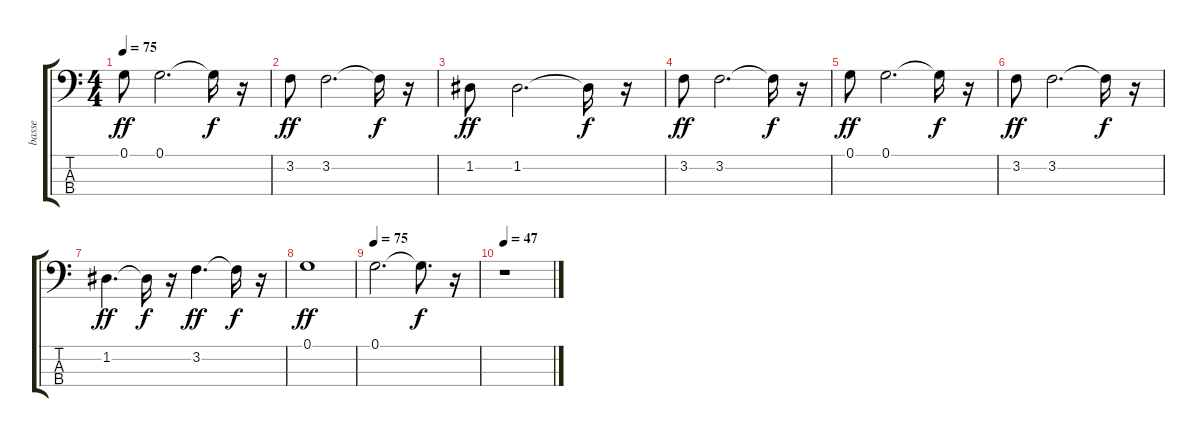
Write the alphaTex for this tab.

\track ("basse" "basse") {instrument electricbassfinger}
\staff {score tabs}
\tuning (G2 D2 A1 E1) {hide}
\ts (4 4)
\tempo 75
\clef f4
\ks c
0.1.8{dy ff} 0.1.2{d} 0.1{t}.16{dy f} r.16 |
3.2.8{dy ff} 3.2.2{d} 3.2{t}.16{dy f} r.16 |
1.2.8{dy ff} 1.2.2{d} 1.2{t}.16{dy f} r.16 |
3.2.8{dy ff} 3.2.2{d} 3.2{t}.16{dy f} r.16 |
0.1.8{dy ff} 0.1.2{d} 0.1{t}.16{dy f} r.16 |
3.2.8{dy ff} 3.2.2{d} 3.2{t}.16{dy f} r.16 |
1.2.4{d dy ff} 1.2{t}.16{dy f} r.16 3.2.4{d dy ff} 3.2{t}.16{dy f} r.16 |
0.1.1{dy ff} |
\tempo 75
0.1.2{d} 0.1{t}.8{d dy f} r.16 |
\tempo 47
r.1
